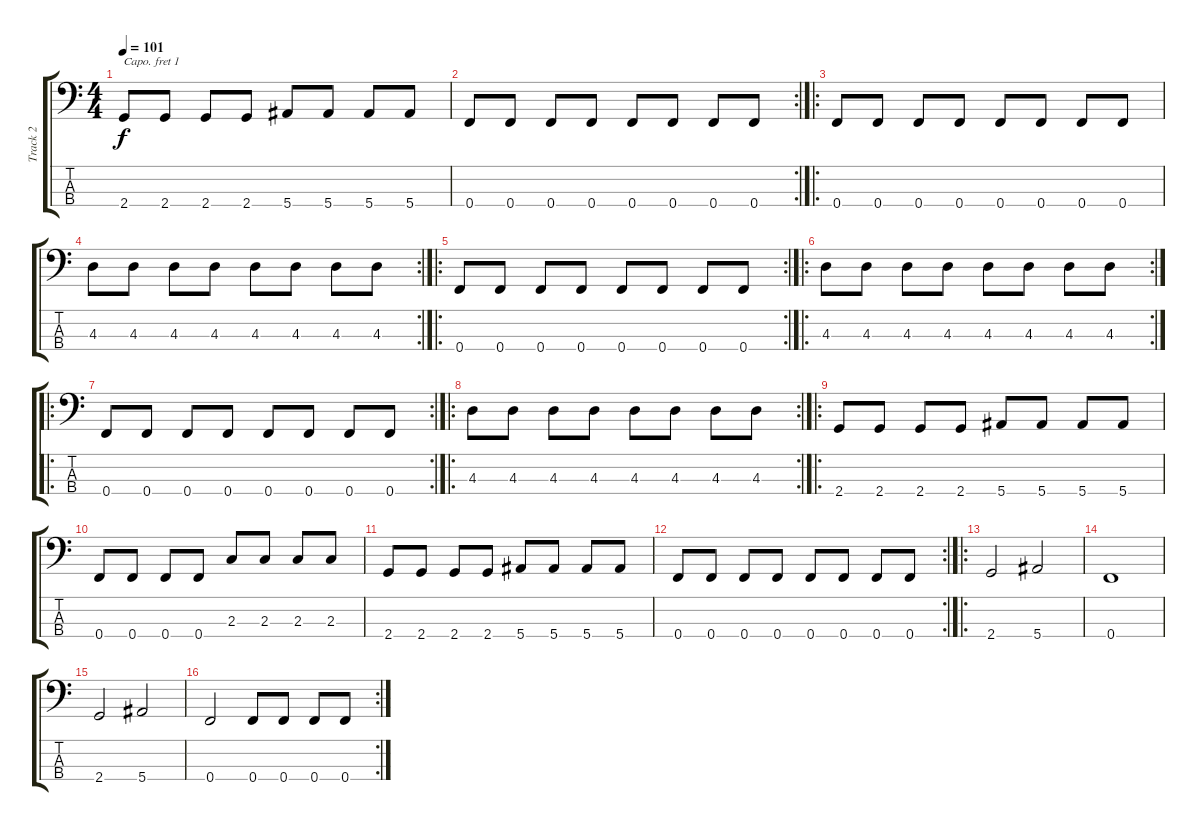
\track ("Track 2" "Track 2") {instrument electricbasspick}
\staff {score tabs}
\capo 1
\tuning (G2 D2 A1 E1) {hide}
\ts (4 4)
\tempo 101
\clef f4
\ks c
2.4.8{dy f} 2.4.8 2.4.8 2.4.8 5.4.8 5.4.8 5.4.8 5.4.8 |
\rc 2
0.4.8 0.4.8 0.4.8 0.4.8 0.4.8 0.4.8 0.4.8 0.4.8 |
\ro
0.4.8 0.4.8 0.4.8 0.4.8 0.4.8 0.4.8 0.4.8 0.4.8 |
\rc 2
4.3.8 4.3.8 4.3.8 4.3.8 4.3.8 4.3.8 4.3.8 4.3.8 |
\ro
\rc 2
0.4.8 0.4.8 0.4.8 0.4.8 0.4.8 0.4.8 0.4.8 0.4.8 |
\ro
\rc 2
4.3.8 4.3.8 4.3.8 4.3.8 4.3.8 4.3.8 4.3.8 4.3.8 |
\ro
\rc 2
0.4.8 0.4.8 0.4.8 0.4.8 0.4.8 0.4.8 0.4.8 0.4.8 |
\ro
\rc 2
4.3.8 4.3.8 4.3.8 4.3.8 4.3.8 4.3.8 4.3.8 4.3.8 |
\ro
2.4.8 2.4.8 2.4.8 2.4.8 5.4.8 5.4.8 5.4.8 5.4.8 |
0.4.8 0.4.8 0.4.8 0.4.8 2.3.8 2.3.8 2.3.8 2.3.8 |
2.4.8 2.4.8 2.4.8 2.4.8 5.4.8 5.4.8 5.4.8 5.4.8 |
\rc 2
0.4.8 0.4.8 0.4.8 0.4.8 0.4.8 0.4.8 0.4.8 0.4.8 |
\ro
2.4.2 5.4.2 |
0.4.1 |
2.4.2 5.4.2 |
\rc 2
0.4.2 0.4.8 0.4.8 0.4.8 0.4.8
